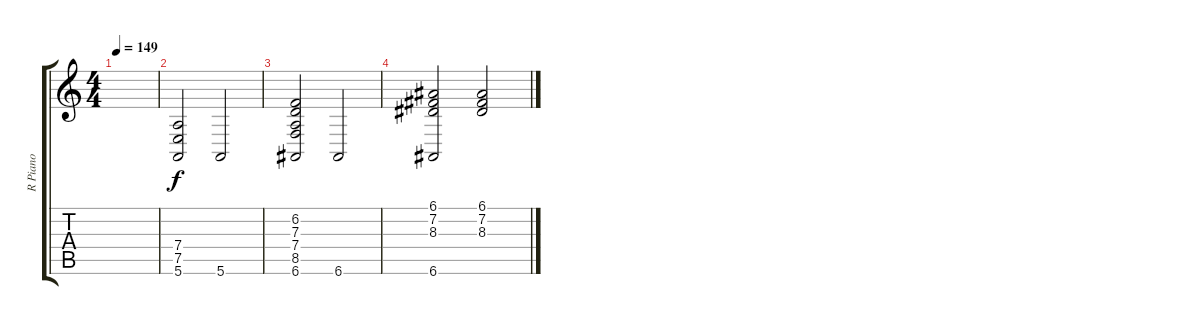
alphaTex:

\track ("R Piano" "R Piano") {instrument churchorgan}
\staff {score tabs}
\tuning (E4 B3 G3 D3 A2 E2) {hide}
\ts (4 4)
\tempo 149
\clef g2
\ks c
|
(7.4 7.5 5.6).2 5.6.2 |
(6.2 7.3 7.4 8.5 6.6).2 6.6.2 |
(6.1 7.2 8.3 6.6).2 (6.1 7.2 8.3).2
